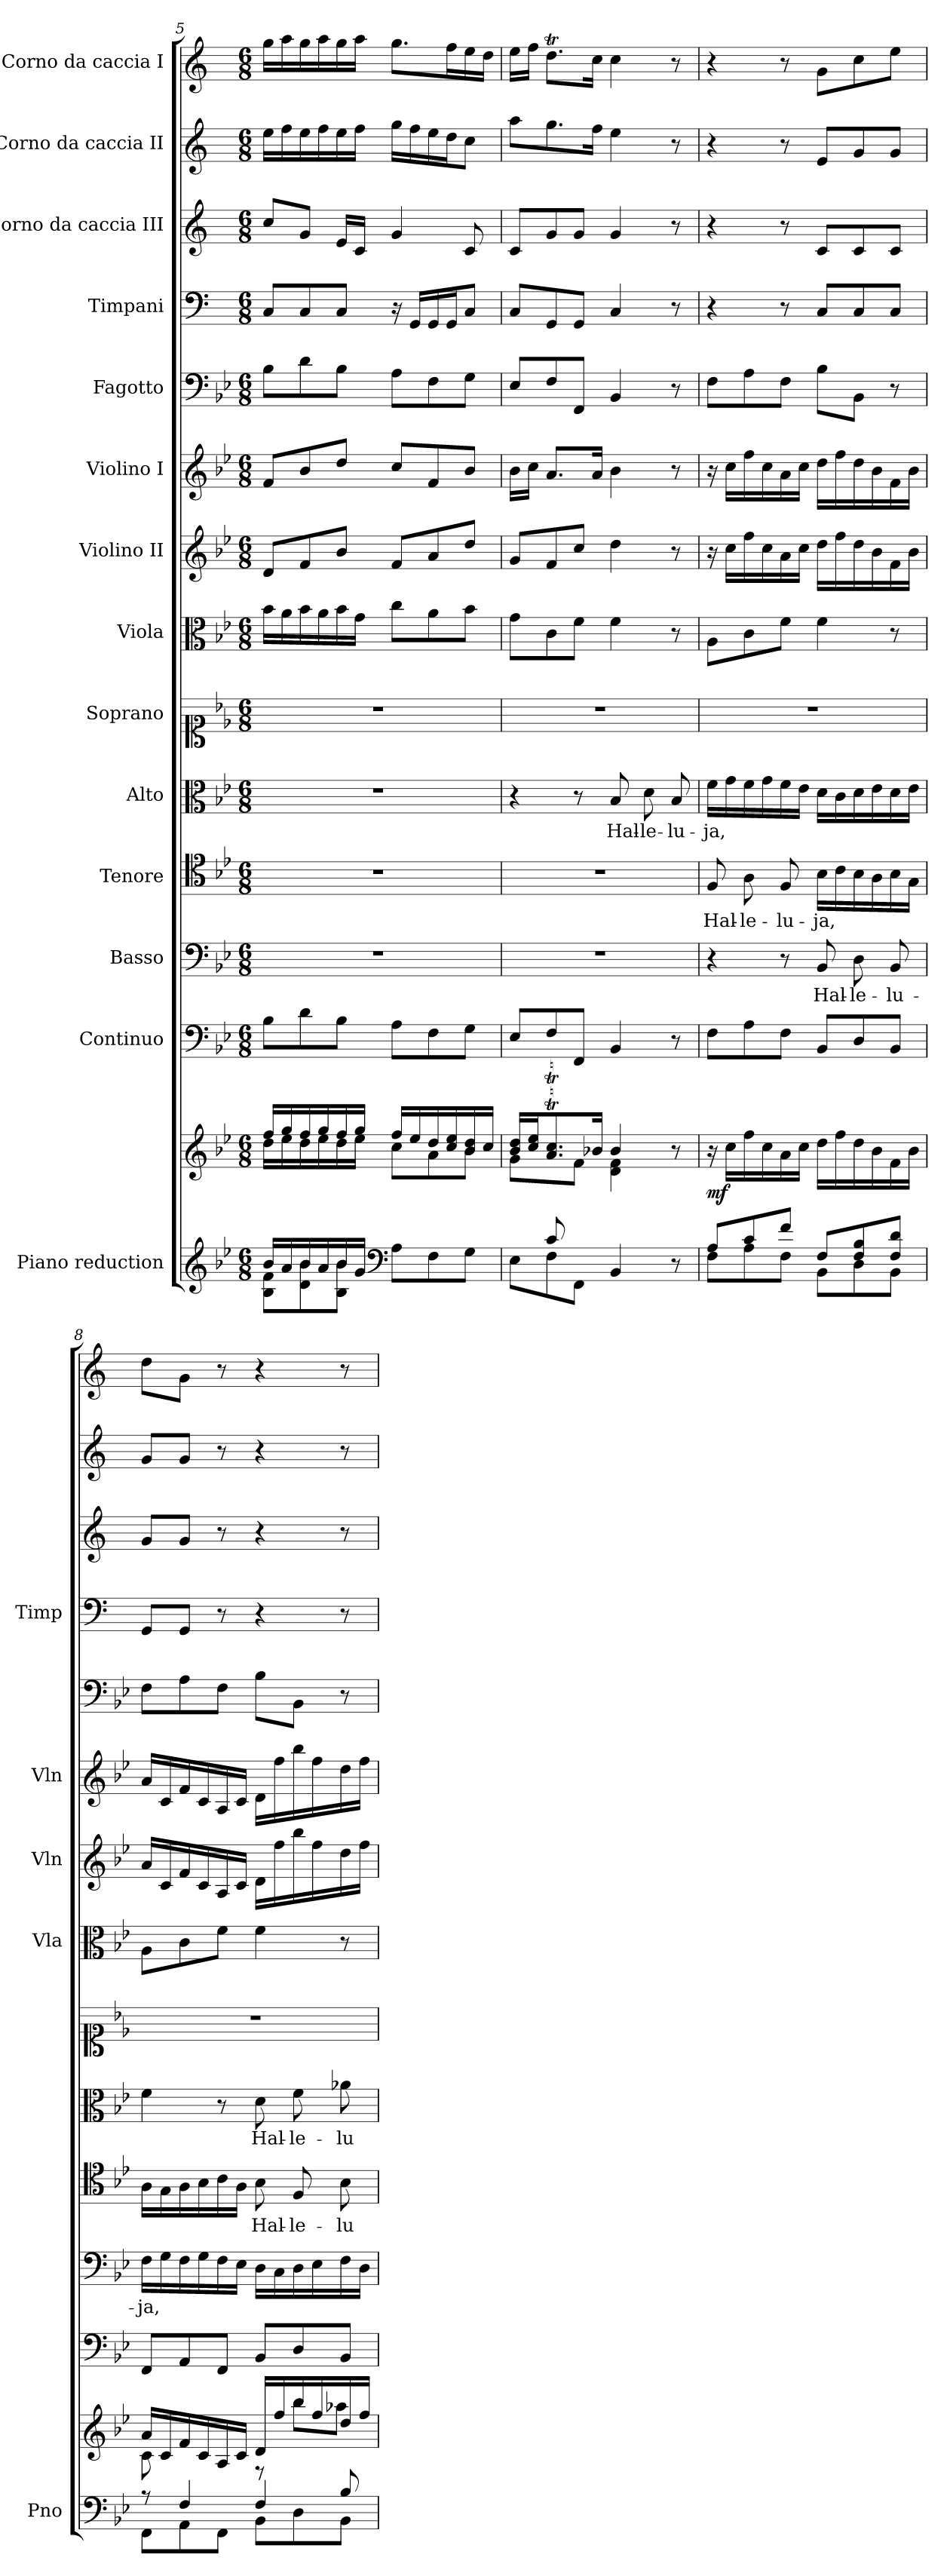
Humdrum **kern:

**kern	**kern	**dynam	**kern	**kern	**text	**kern	**text	**kern	**text	**kern	**kern	**kern	**kern	**kern	**kern	**kern	**kern	**kern
*part14	*part14	*part14	*part13	*part12	*part12	*part11	*part11	*part10	*part10	*part9	*part8	*part7	*part6	*part5	*part4	*part3	*part2	*part1
*staff15	*staff14	*staff14/15	*staff13	*staff12	*staff12	*staff11	*staff11	*staff10	*staff10	*staff9	*staff8	*staff7	*staff6	*staff5	*staff4	*staff3	*staff2	*staff1
*I"Piano reduction	*	*	*I"Continuo	*I"Basso	*	*I"Tenore	*	*I"Alto	*	*I"Soprano	*I"Viola	*I"Violino II	*I"Violino I	*I"Fagotto	*I"Timpani	*I"Corno da caccia III	*I"Corno da caccia II	*I"Corno da caccia I
*I'Pno	*	*	*	*	*	*	*	*	*	*	*I'Vla	*I'Vln	*I'Vln	*	*I'Timp	*	*	*
!!LO:PB:g=z
*clefG2	*clefG2	*	*clefF4	*clefF4	*	*clefC4	*	*clefC3	*	*clefC1	*clefC3	*clefG2	*clefG2	*clefF4	*clefF4	*clefG2	*clefG2	*clefG2
*	*	*	*	*	*	*	*	*	*	*	*	*	*	*	*ITrd1c2	*ITrd4c7	*ITrd4c7	*ITrd4c7
*k[b-e-]	*k[b-e-]	*	*k[b-e-]	*k[b-e-]	*	*k[b-e-]	*	*k[b-e-]	*	*k[b-e-]	*k[b-e-]	*k[b-e-]	*k[b-e-]	*k[b-e-]	*k[b-e-]	*k[b-]	*k[b-]	*k[b-]
*M6/8	*M6/8	*	*M6/8	*M6/8	*	*M6/8	*	*M6/8	*	*M6/8	*M6/8	*M6/8	*M6/8	*M6/8	*M6/8	*M6/8	*M6/8	*M6/8
=5	=5	=5	=5	=5	=5	=5	=5	=5	=5	=5	=5	=5	=5	=5	=5	=5	=5	=5
*^	*^	*	*	*	*	*	*	*	*	*	*	*	*	*	*	*	*	*
16b-/LL	8B-\ 8f\L	16ff/LL	16dd\LL	.	8B-\L	2.r	.	2.r	.	2.r	.	2.r	16b-\LL	8d/L	8f/L	8B-\L	8BB-/L	8f/L	16a\LL	16cc\LL
16a/	.	16gg/	16ee-\	.	.	.	.	.	.	.	.	.	16a\	.	.	.	.	.	16b-\	16dd\
16b-/	8d\ 8b-\	16ff/	16dd\	.	8d\	.	.	.	.	.	.	.	16b-\	8f/	8b-/	8d\	8BB-/	8c/J	16a\	16cc\
16a/	.	16gg/	16ee-\	.	.	.	.	.	.	.	.	.	16a\	.	.	.	.	.	16b-\	16dd\
16b-/	8B-\ 8b-\J	16ff/	16dd\	.	8B-\J	.	.	.	.	.	.	.	16b-\	8b-/J	8dd/J	8B-\J	8BB-/J	16A/LL	16a\	16cc\
16g/JJ	.	16gg/JJ	16ee-\JJ	.	.	.	.	.	.	.	.	.	16g\JJ	.	.	.	.	16F/JJ	16b-\JJ	16dd\JJ
*clefF4	*	*	*	*	*	*	*	*	*	*	*	*	*	*	*	*	*	*	*	*
8A\L	4.ryy	16ff/LL	8cc\L	.	8A\L	.	.	.	.	.	.	.	8cc\L	8f/L	8cc/L	8A\L	16r	4c/	16cc\LL	8.cc\L
.	.	16ee-/	.	.	.	.	.	.	.	.	.	.	.	.	.	.	16FF/LL	.	16b-\	.
8F\	.	16dd/	8a\	.	8F\	.	.	.	.	.	.	.	8a\	8a/	8f/	8F\	16FF/	.	16a\	.
.	.	16cc/ 16ee-/	.	.	.	.	.	.	.	.	.	.	.	.	.	.	16FF/J	.	16g\J	16b-\L
8G\J	.	16b-/ 16dd/	8b-\J	.	8G\J	.	.	.	.	.	.	.	8b-\J	8dd/J	8b-/J	8G\J	8BB-/J	8F/	8f\J	16a\
.	.	16cc/JJ	.	.	.	.	.	.	.	.	.	.	.	.	.	.	.	.	.	16g\JJ
=6	=6	=6	=6	=6	=6	=6	=6	=6	=6	=6	=6	=6	=6	=6	=6	=6	=6	=6	=6	=6
8ryy	8E-\L	16b-/ 16dd/LL	8g\L	.	8E-/L	2.r	.	2.r	.	4r	.	2.r	8g\L	8g/L	16b-\LL	8E-/L	8BB-/L	8F/L	8dd\L	16a\LL
.	.	16cc/ 16ee-/J	.	.	.	.	.	.	.	.	.	.	.	.	16cc\JJ	.	.	.	.	16b-\JJ
8c/	8F\	8.a/T 8.cc/T	8ryy	.	8F/	.	.	.	.	.	.	.	8c\	8f/	8.a/L	8F/	8FF/	8c/	8.cc\	8.gT\L
2ryy	8FF\J	.	8f\J	.	8FF/J	.	.	.	.	8r	.	.	8f\J	8cc/J	.	8FF/J	8FF/J	8c/J	.	.
.	.	16b-/Jk	.	.	.	.	.	.	.	.	.	.	.	.	16a/Jk	.	.	.	16b-\Jk	16f\Jk
!	!	!	!	!	!	!	!	!	!	!	!LO:LY:b	!	!	!	!	!	!	!	!	!
.	4BB-/	4b-/	4d\ 4f\	.	4BB-/	.	.	.	.	8B-/	Hal-	.	4f\	4dd\	4b-\	4BB-/	4BB-/	4c/	4a\	4f\
!	!	!	!	!	!	!	!	!	!	!	!LO:LY:b	!	!	!	!	!	!	!	!	!
.	.	.	.	.	.	.	.	.	.	8d\	-le-	.	.	.	.	.	.	.	.	.
!	!	!	!	!	!	!	!	!	!	!	!LO:LY:b	!	!	!	!	!	!	!	!	!
.	8r	8r	8ryy	.	8r	.	.	.	.	8B-/	-lu-	.	8r	8r	8r	8r	8r	8r	8r	8r
=7	=7	=7	=7	=7	=7	=7	=7	=7	=7	=7	=7	=7	=7	=7	=7	=7	=7	=7	=7	=7
!	!	!	!	!LO:DY:b	!	!	!	!	!LO:LY:b	!	!LO:LY:b	!	!	!	!	!	!	!	!	!
*	*	*v	*v	*	*	*	*	*	*	*	*	*	*	*	*	*	*	*	*	*
8A/L	8F\L	16r	mf	8F\L	4r	.	8F/	Hal-	16f\LL	-ja,	2.r	8A\L	16r	16r	8F\L	4r	4r	4r	4r
.	.	16cc\LL	.	.	.	.	.	.	16g\	.	.	.	16cc\LL	16cc\LL	.	.	.	.	.
!	!	!	!	!	!	!	!	!LO:LY:b	!	!	!	!	!	!	!	!	!	!	!
8c/	8A\	16ff\	.	8A\	.	.	8A\	-le-	16f\	.	.	8c\	16ff\	16ff\	8A\	.	.	.	.
.	.	16cc\	.	.	.	.	.	.	16g\	.	.	.	16cc\	16cc\	.	.	.	.	.
!	!	!	!	!	!	!	!	!LO:LY:b	!	!	!	!	!	!	!	!	!	!	!
8f/J	8F\J	16a\	.	8F\J	8r	.	8F/	-lu-	16f\	.	.	8f\J	16a\	16a\	8F\J	8r	8r	8r	8r
.	.	16cc\JJ	.	.	.	.	.	.	16e-\JJ	.	.	.	16cc\JJ	16cc\JJ	.	.	.	.	.
!	!	!	!	!	!	!LO:LY:b	!	!LO:LY:b	!	!	!	!	!	!	!	!	!	!	!
8F/L	8BB-\L	16dd\LL	.	8BB-/L	8BB-/	Hal-	16B-\LL	-ja,	16d\LL	.	.	4f\	16dd\LL	16dd\LL	8B-\L	8BB-/L	8F/L	8A/L	8c\L
.	.	16ff\	.	.	.	.	16c\	.	16c\	.	.	.	16ff\	16ff\	.	.	.	.	.
!	!	!	!	!	!	!LO:LY:b	!	!	!	!	!	!	!	!	!	!	!	!	!
8F/ 8B-/	8D\	16dd\	.	8D/	8D\	-le-	16B-\	.	16d\	.	.	.	16dd\	16dd\	8BB-\J	8BB-/	8F/	8c/	8f\
.	.	16b-\	.	.	.	.	16A\	.	16e-\	.	.	.	16b-\	16b-\	.	.	.	.	.
!	!	!	!	!	!	!LO:LY:b	!	!	!	!	!	!	!	!	!	!	!	!	!
8F/ 8d/J	8BB-\J	16f\	.	8BB-/J	8BB-/	-lu-	16B-\	.	16d\	.	.	8r	16f\	16f\	8r	8BB-/J	8F/J	8c/J	8a\J
.	.	16b-\JJ	.	.	.	.	16G\JJ	.	16e-\JJ	.	.	.	16b-\JJ	16b-\JJ	.	.	.	.	.
=8	=8	=8	=8	=8	=8	=8	=8	=8	=8	=8	=8	=8	=8	=8	=8	=8	=8	=8	=8
*	*	*^	*	*	*	*	*	*	*	*	*	*	*	*	*	*	*	*	*
!	!	!	!	!	!	!	!LO:LY:b	!	!	!	!	!	!	!	!	!	!	!	!	!
8r	8FF\L	16a/LL	8c\	.	8FF/L	16F\LL	-ja,	16A\LL	.	4f\	.	2.r	8A\L	16a/LL	16a/LL	8F\L	8FF/L	8c/L	8c/L	8g\L
.	.	16c/	.	.	.	16G\	.	16G\	.	.	.	.	.	16c/	16c/	.	.	.	.	.
4F/	8AA\	16f/	4ryy	.	8AA/	16F\	.	16A\	.	.	.	.	8c\	16f/	16f/	8A\	8FF/J	8c/J	8c/J	8c\J
.	.	16c/	.	.	.	16G\	.	16B-\	.	.	.	.	.	16c/	16c/	.	.	.	.	.
.	8FF\J	16A/	.	.	8FF/J	16F\	.	16c\	.	8r	.	.	8f\J	16A/	16A/	8F\J	8r	8r	8r	8r
.	.	16c/JJ	.	.	.	16E-\JJ	.	16A\JJ	.	.	.	.	.	16c/JJ	16c/JJ	.	.	.	.	.
!	!	!	!	!	!	!	!	!	!LO:LY:b	!	!LO:LY:b	!	!	!	!	!	!	!	!	!
4F/	8BB-\L	16d/LL	8r	.	8BB-/L	16D\LL	.	8B-\	Hal-	8d\	Hal-	.	4f\	16d\LL	16d\LL	8B-\L	4r	4r	4r	4r
.	.	16ff/	.	.	.	16C\	.	.	.	.	.	.	.	16ff\	16ff\	.	.	.	.	.
!	!	!	!	!	!	!	!	!	!LO:LY:b	!	!LO:LY:b	!	!	!	!	!	!	!	!	!
.	8D\	16bb-/	8bb-\L	.	8D/	16D\	.	8F/	-le-	8f\	-le-	.	.	16bb-\	16bb-\	8BB-\J	.	.	.	.
.	.	16ff/	.	.	.	16E-\	.	.	.	.	.	.	.	16ff\	16ff\	.	.	.	.	.
!	!	!	!	!	!	!	!	!	!LO:LY:b	!	!LO:LY:b	!	!	!	!	!	!	!	!	!
8B-/	8BB-\J	16dd/	8aa-X\J	.	8BB-/J	16F\	.	8B-\	-lu-	8a-X\	-lu-	.	8r	16dd\	16dd\	8r	8r	8r	8r	8r
.	.	16ff/JJ	.	.	.	16D\JJ	.	.	.	.	.	.	.	16ff\JJ	16ff\JJ	.	.	.	.	.
*v	*v	*	*	*	*	*	*	*	*	*	*	*	*	*	*	*	*	*	*	*
*	*v	*v	*	*	*	*	*	*	*	*	*	*	*	*	*	*	*	*	*
=	=	=	=	=	=	=	=	=	=	=	=	=	=	=	=	=	=	=
*-	*-	*-	*-	*-	*-	*-	*-	*-	*-	*-	*-	*-	*-	*-	*-	*-	*-	*-
